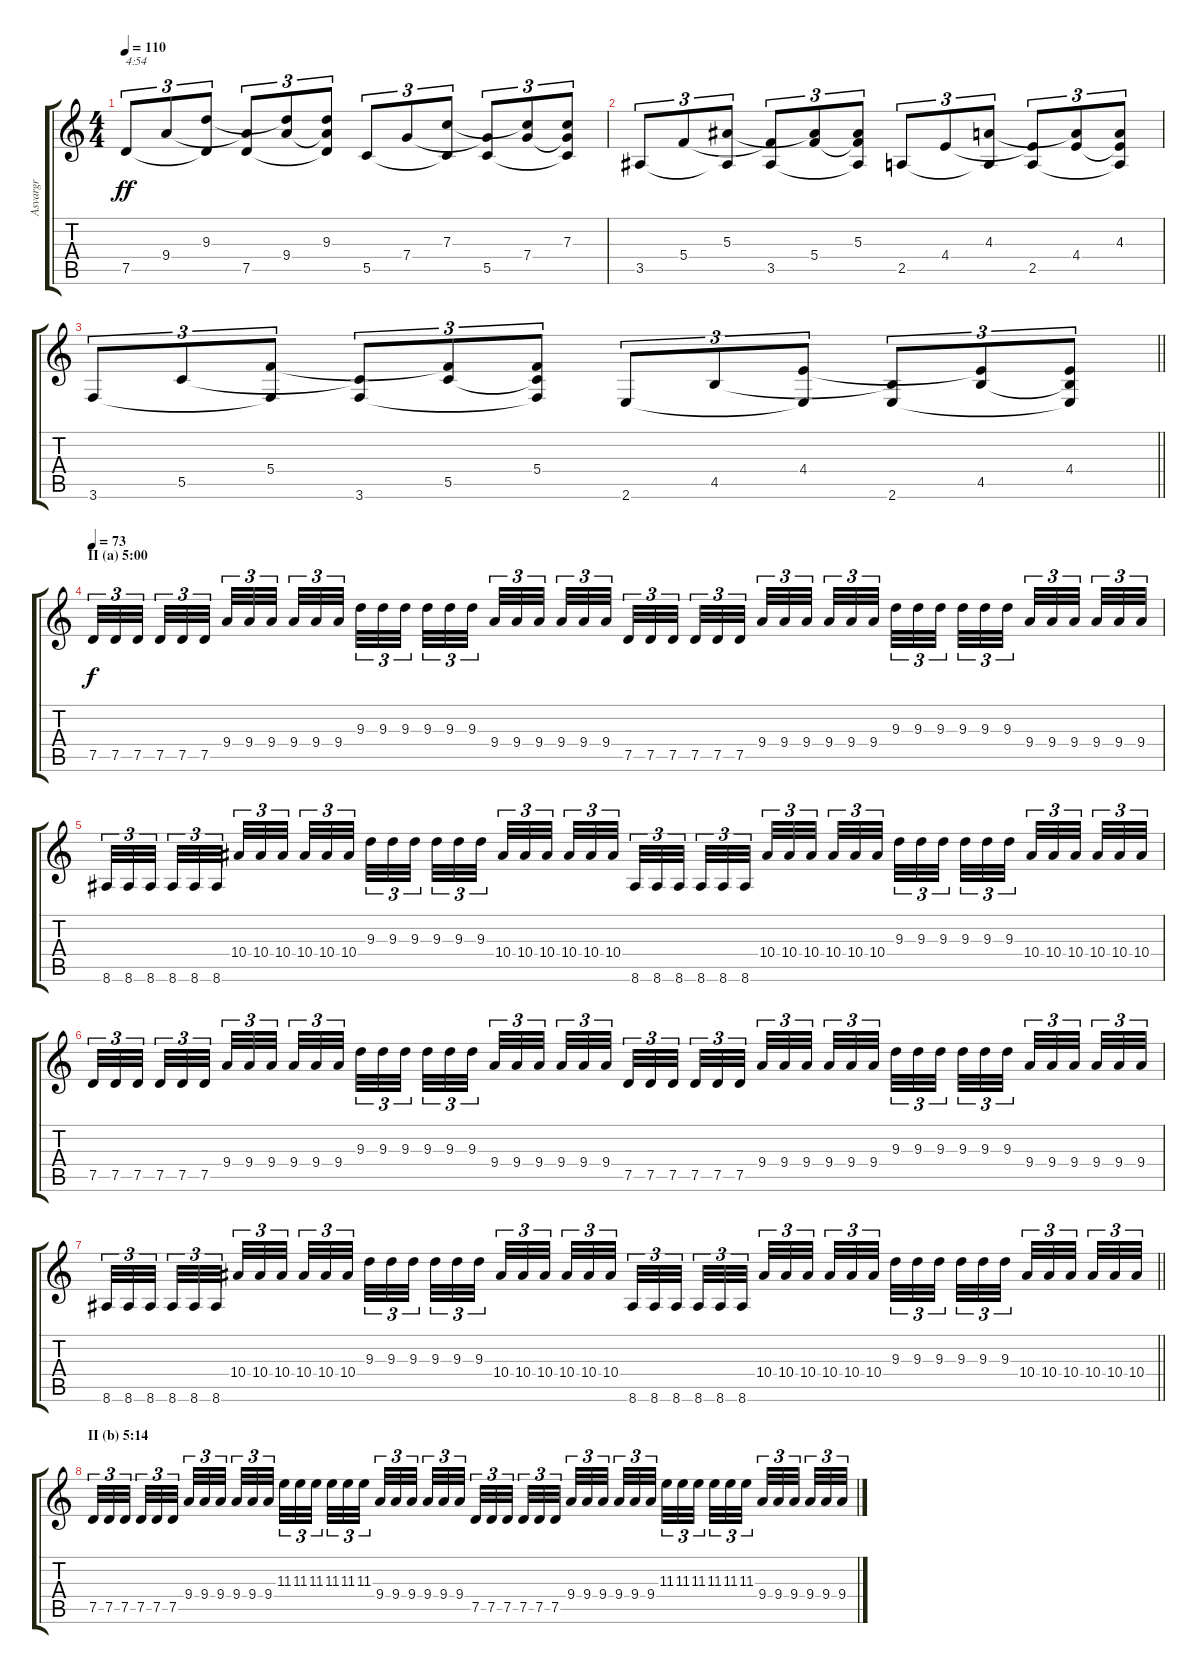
\track ("Asvargr" "Asvargr") {instrument distortionguitar}
\staff {score tabs}
\tuning (D4 A3 F3 C3 G2 D2) {hide}
\ts (4 4)
\tempo 110
\clef g2
\ks c
7.5.8{tu (3 2) txt "4:54" dy ff} 9.4.8{tu (3 2)} (9.3 7.5{t}).8{tu (3 2)} (9.4{t} 7.5).8{tu (3 2)} (9.3{t} 9.4).8{tu (3 2)} (9.3 9.4{t} 7.5{t}).8{tu (3 2)} 5.5.8{tu (3 2)} 7.4.8{tu (3 2)} (7.3 5.5{t}).8{tu (3 2)} (7.4{t} 5.5).8{tu (3 2)} (7.3{t} 7.4).8{tu (3 2)} (7.3 7.4{t} 5.5{t}).8{tu (3 2)} |
3.5.8{tu (3 2)} 5.4.8{tu (3 2)} (5.3 3.5{t}).8{tu (3 2)} (5.4{t} 3.5).8{tu (3 2)} (5.3{t} 5.4).8{tu (3 2)} (5.3 5.4{t} 3.5{t}).8{tu (3 2)} 2.5.8{tu (3 2)} 4.4.8{tu (3 2)} (4.3 2.5{t}).8{tu (3 2)} (4.4{t} 2.5).8{tu (3 2)} (4.3{t} 4.4).8{tu (3 2)} (4.3 4.4{t} 2.5{t}).8{tu (3 2)} |
\barLineRight lightlight
3.6.8{tu (3 2)} 5.5.8{tu (3 2)} (5.4 3.6{t}).8{tu (3 2)} (5.5{t} 3.6).8{tu (3 2)} (5.4{t} 5.5).8{tu (3 2)} (5.4 5.5{t} 3.6{t}).8{tu (3 2)} 2.6.8{tu (3 2)} 4.5.8{tu (3 2)} (4.4 2.6{t}).8{tu (3 2)} (4.5{t} 2.6).8{tu (3 2)} (4.4{t} 4.5).8{tu (3 2)} (4.4 4.5{t} 2.6{t}).8{tu (3 2)} |
\section ("" "II (a) 5:00")
\tempo 73
7.5.32{tu (3 2) dy f} 7.5.32{tu (3 2)} 7.5.32{tu (3 2) beam splitsecondary} 7.5.32{tu (3 2)} 7.5.32{tu (3 2)} 7.5.32{tu (3 2) beam splitsecondary} 9.4.32{tu (3 2)} 9.4.32{tu (3 2)} 9.4.32{tu (3 2) beam splitsecondary} 9.4.32{tu (3 2)} 9.4.32{tu (3 2)} 9.4.32{tu (3 2)} 9.3.32{tu (3 2)} 9.3.32{tu (3 2)} 9.3.32{tu (3 2) beam splitsecondary} 9.3.32{tu (3 2)} 9.3.32{tu (3 2)} 9.3.32{tu (3 2) beam splitsecondary} 9.4.32{tu (3 2)} 9.4.32{tu (3 2)} 9.4.32{tu (3 2) beam splitsecondary} 9.4.32{tu (3 2)} 9.4.32{tu (3 2)} 9.4.32{tu (3 2)} 7.5.32{tu (3 2)} 7.5.32{tu (3 2)} 7.5.32{tu (3 2) beam splitsecondary} 7.5.32{tu (3 2)} 7.5.32{tu (3 2)} 7.5.32{tu (3 2) beam splitsecondary} 9.4.32{tu (3 2)} 9.4.32{tu (3 2)} 9.4.32{tu (3 2) beam splitsecondary} 9.4.32{tu (3 2)} 9.4.32{tu (3 2)} 9.4.32{tu (3 2)} 9.3.32{tu (3 2)} 9.3.32{tu (3 2)} 9.3.32{tu (3 2) beam splitsecondary} 9.3.32{tu (3 2)} 9.3.32{tu (3 2)} 9.3.32{tu (3 2) beam splitsecondary} 9.4.32{tu (3 2)} 9.4.32{tu (3 2)} 9.4.32{tu (3 2) beam splitsecondary} 9.4.32{tu (3 2)} 9.4.32{tu (3 2)} 9.4.32{tu (3 2)} |
8.6.32{tu (3 2)} 8.6.32{tu (3 2)} 8.6.32{tu (3 2) beam splitsecondary} 8.6.32{tu (3 2)} 8.6.32{tu (3 2)} 8.6.32{tu (3 2) beam splitsecondary} 10.4.32{tu (3 2)} 10.4.32{tu (3 2)} 10.4.32{tu (3 2) beam splitsecondary} 10.4.32{tu (3 2)} 10.4.32{tu (3 2)} 10.4.32{tu (3 2)} 9.3.32{tu (3 2)} 9.3.32{tu (3 2)} 9.3.32{tu (3 2) beam splitsecondary} 9.3.32{tu (3 2)} 9.3.32{tu (3 2)} 9.3.32{tu (3 2) beam splitsecondary} 10.4.32{tu (3 2)} 10.4.32{tu (3 2)} 10.4.32{tu (3 2) beam splitsecondary} 10.4.32{tu (3 2)} 10.4.32{tu (3 2)} 10.4.32{tu (3 2)} 8.6.32{tu (3 2)} 8.6.32{tu (3 2)} 8.6.32{tu (3 2) beam splitsecondary} 8.6.32{tu (3 2)} 8.6.32{tu (3 2)} 8.6.32{tu (3 2) beam splitsecondary} 10.4.32{tu (3 2)} 10.4.32{tu (3 2)} 10.4.32{tu (3 2) beam splitsecondary} 10.4.32{tu (3 2)} 10.4.32{tu (3 2)} 10.4.32{tu (3 2)} 9.3.32{tu (3 2)} 9.3.32{tu (3 2)} 9.3.32{tu (3 2) beam splitsecondary} 9.3.32{tu (3 2)} 9.3.32{tu (3 2)} 9.3.32{tu (3 2) beam splitsecondary} 10.4.32{tu (3 2)} 10.4.32{tu (3 2)} 10.4.32{tu (3 2) beam splitsecondary} 10.4.32{tu (3 2)} 10.4.32{tu (3 2)} 10.4.32{tu (3 2)} |
7.5.32{tu (3 2)} 7.5.32{tu (3 2)} 7.5.32{tu (3 2) beam splitsecondary} 7.5.32{tu (3 2)} 7.5.32{tu (3 2)} 7.5.32{tu (3 2) beam splitsecondary} 9.4.32{tu (3 2)} 9.4.32{tu (3 2)} 9.4.32{tu (3 2) beam splitsecondary} 9.4.32{tu (3 2)} 9.4.32{tu (3 2)} 9.4.32{tu (3 2)} 9.3.32{tu (3 2)} 9.3.32{tu (3 2)} 9.3.32{tu (3 2) beam splitsecondary} 9.3.32{tu (3 2)} 9.3.32{tu (3 2)} 9.3.32{tu (3 2) beam splitsecondary} 9.4.32{tu (3 2)} 9.4.32{tu (3 2)} 9.4.32{tu (3 2) beam splitsecondary} 9.4.32{tu (3 2)} 9.4.32{tu (3 2)} 9.4.32{tu (3 2)} 7.5.32{tu (3 2)} 7.5.32{tu (3 2)} 7.5.32{tu (3 2) beam splitsecondary} 7.5.32{tu (3 2)} 7.5.32{tu (3 2)} 7.5.32{tu (3 2) beam splitsecondary} 9.4.32{tu (3 2)} 9.4.32{tu (3 2)} 9.4.32{tu (3 2) beam splitsecondary} 9.4.32{tu (3 2)} 9.4.32{tu (3 2)} 9.4.32{tu (3 2)} 9.3.32{tu (3 2)} 9.3.32{tu (3 2)} 9.3.32{tu (3 2) beam splitsecondary} 9.3.32{tu (3 2)} 9.3.32{tu (3 2)} 9.3.32{tu (3 2) beam splitsecondary} 9.4.32{tu (3 2)} 9.4.32{tu (3 2)} 9.4.32{tu (3 2) beam splitsecondary} 9.4.32{tu (3 2)} 9.4.32{tu (3 2)} 9.4.32{tu (3 2)} |
\barLineRight lightlight
8.6.32{tu (3 2)} 8.6.32{tu (3 2)} 8.6.32{tu (3 2) beam splitsecondary} 8.6.32{tu (3 2)} 8.6.32{tu (3 2)} 8.6.32{tu (3 2) beam splitsecondary} 10.4.32{tu (3 2)} 10.4.32{tu (3 2)} 10.4.32{tu (3 2) beam splitsecondary} 10.4.32{tu (3 2)} 10.4.32{tu (3 2)} 10.4.32{tu (3 2)} 9.3.32{tu (3 2)} 9.3.32{tu (3 2)} 9.3.32{tu (3 2) beam splitsecondary} 9.3.32{tu (3 2)} 9.3.32{tu (3 2)} 9.3.32{tu (3 2) beam splitsecondary} 10.4.32{tu (3 2)} 10.4.32{tu (3 2)} 10.4.32{tu (3 2) beam splitsecondary} 10.4.32{tu (3 2)} 10.4.32{tu (3 2)} 10.4.32{tu (3 2)} 8.6.32{tu (3 2)} 8.6.32{tu (3 2)} 8.6.32{tu (3 2) beam splitsecondary} 8.6.32{tu (3 2)} 8.6.32{tu (3 2)} 8.6.32{tu (3 2) beam splitsecondary} 10.4.32{tu (3 2)} 10.4.32{tu (3 2)} 10.4.32{tu (3 2) beam splitsecondary} 10.4.32{tu (3 2)} 10.4.32{tu (3 2)} 10.4.32{tu (3 2)} 9.3.32{tu (3 2)} 9.3.32{tu (3 2)} 9.3.32{tu (3 2) beam splitsecondary} 9.3.32{tu (3 2)} 9.3.32{tu (3 2)} 9.3.32{tu (3 2) beam splitsecondary} 10.4.32{tu (3 2)} 10.4.32{tu (3 2)} 10.4.32{tu (3 2) beam splitsecondary} 10.4.32{tu (3 2)} 10.4.32{tu (3 2)} 10.4.32{tu (3 2)} |
\section ("" "II (b) 5:14")
7.5.32{tu (3 2)} 7.5.32{tu (3 2)} 7.5.32{tu (3 2) beam splitsecondary} 7.5.32{tu (3 2)} 7.5.32{tu (3 2)} 7.5.32{tu (3 2) beam splitsecondary} 9.4.32{tu (3 2)} 9.4.32{tu (3 2)} 9.4.32{tu (3 2) beam splitsecondary} 9.4.32{tu (3 2)} 9.4.32{tu (3 2)} 9.4.32{tu (3 2)} 11.3.32{tu (3 2)} 11.3.32{tu (3 2)} 11.3.32{tu (3 2) beam splitsecondary} 11.3.32{tu (3 2)} 11.3.32{tu (3 2)} 11.3.32{tu (3 2) beam splitsecondary} 9.4.32{tu (3 2)} 9.4.32{tu (3 2)} 9.4.32{tu (3 2) beam splitsecondary} 9.4.32{tu (3 2)} 9.4.32{tu (3 2)} 9.4.32{tu (3 2)} 7.5.32{tu (3 2)} 7.5.32{tu (3 2)} 7.5.32{tu (3 2) beam splitsecondary} 7.5.32{tu (3 2)} 7.5.32{tu (3 2)} 7.5.32{tu (3 2) beam splitsecondary} 9.4.32{tu (3 2)} 9.4.32{tu (3 2)} 9.4.32{tu (3 2) beam splitsecondary} 9.4.32{tu (3 2)} 9.4.32{tu (3 2)} 9.4.32{tu (3 2)} 11.3.32{tu (3 2)} 11.3.32{tu (3 2)} 11.3.32{tu (3 2) beam splitsecondary} 11.3.32{tu (3 2)} 11.3.32{tu (3 2)} 11.3.32{tu (3 2) beam splitsecondary} 9.4.32{tu (3 2)} 9.4.32{tu (3 2)} 9.4.32{tu (3 2) beam splitsecondary} 9.4.32{tu (3 2)} 9.4.32{tu (3 2)} 9.4.32{tu (3 2)}
